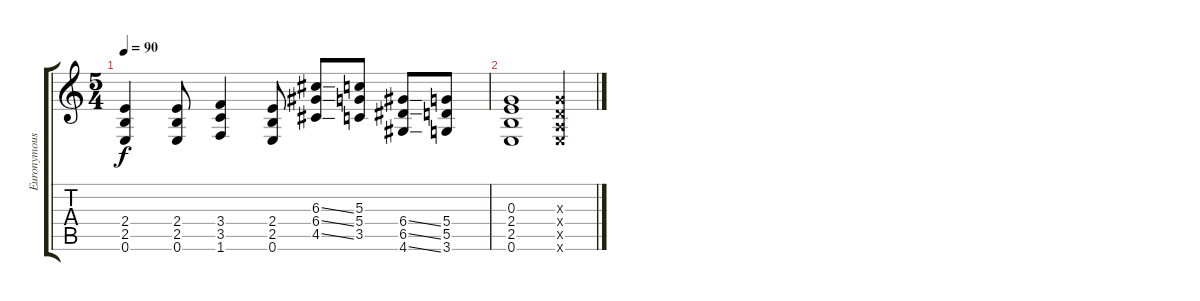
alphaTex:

\track ("Euronymous" "Euronymous") {instrument overdrivenguitar}
\staff {score tabs}
\tuning (E4 B3 G3 D3 A2 E2) {hide}
\ts (5 4)
\tempo 90
\clef g2
\ks c
(2.4 2.5 0.6).4{dy f} (2.4 2.5 0.6).8 (3.4 3.5 1.6).4 (2.4 2.5 0.6).8 (6.3{ss} 6.4{ss} 4.5{ss}).8 (5.3 5.4 3.5).8 (6.4{ss} 6.5{ss} 4.6{ss}).8 (5.4 5.5 3.6).8 |
(0.3 2.4 2.5 0.6).1 (0.3{x} 0.4{x} 0.5{x} 0.6{x}).4
